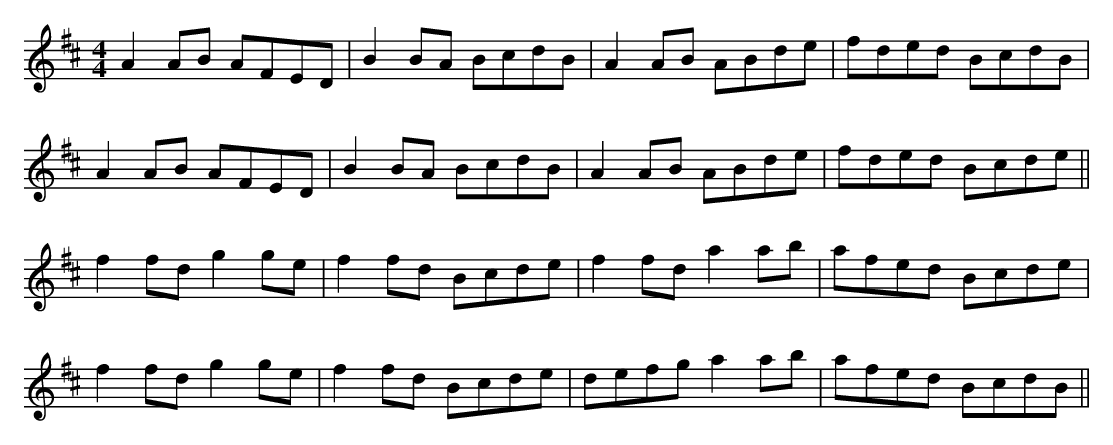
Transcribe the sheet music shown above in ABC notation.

X:1
M:4/4
K:D
A2AB AFED|B2BA BcdB|A2AB ABde|fded BcdB|
A2AB AFED|B2BA BcdB|A2AB ABde|fded Bcde||
f2fd g2ge|f2fd Bcde|f2fd a2ab|afed Bcde|
f2fd g2ge|f2fd Bcde|defg a2ab|afed BcdB||
